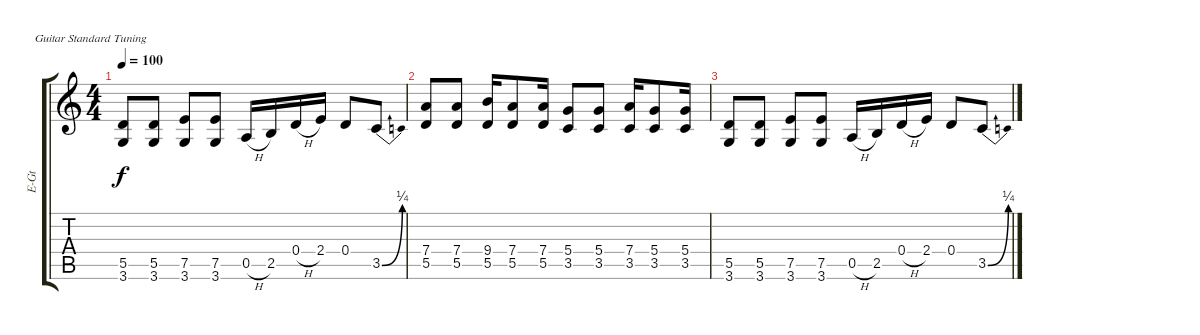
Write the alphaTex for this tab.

\bracketExtendMode groupsimilarinstruments
\otherSystemsTrackNameOrientation horizontal
\track ("Guitare 1" "E-Gt") {solo instrument electricguitarclean}
\staff {score tabs}
\tuning (E4 B3 G3 D3 A2 E2)
\ts (4 4)
\tempo 100
\clef g2
\ks c
(5.5 3.6).8{dy f beam Up} (5.5 3.6).8{beam Up} (7.5 3.6).8{beam Up} (7.5 3.6).8{beam Up} 0.5{h}.16{beam Up} 2.5.16{beam Up} 0.4{h}.16{beam Up} 2.4.16{beam Up} 0.4.8{beam Up} 3.5{be (bend 0 0 60 1)}.8{beam Up} |
(7.4 5.5).8{beam Up} (7.4 5.5).8{beam Up} (9.4 5.5).16{beam Up} (7.4 5.5).8{beam Up} (7.4 5.5).16{beam Up} (5.4 3.5).8{beam Up} (5.4 3.5).8{beam Up} (7.4 3.5).16{beam Up} (5.4 3.5).8{beam Up} (5.4 3.5).16{beam Up} |
(5.5 3.6).8{beam Up} (5.5 3.6).8{beam Up} (7.5 3.6).8{beam Up} (7.5 3.6).8{beam Up} 0.5{h}.16{beam Up} 2.5.16{beam Up} 0.4{h}.16{beam Up} 2.4.16{beam Up} 0.4.8{beam Up} 3.5{be (bend 0 0 60 1)}.8{beam Up}
